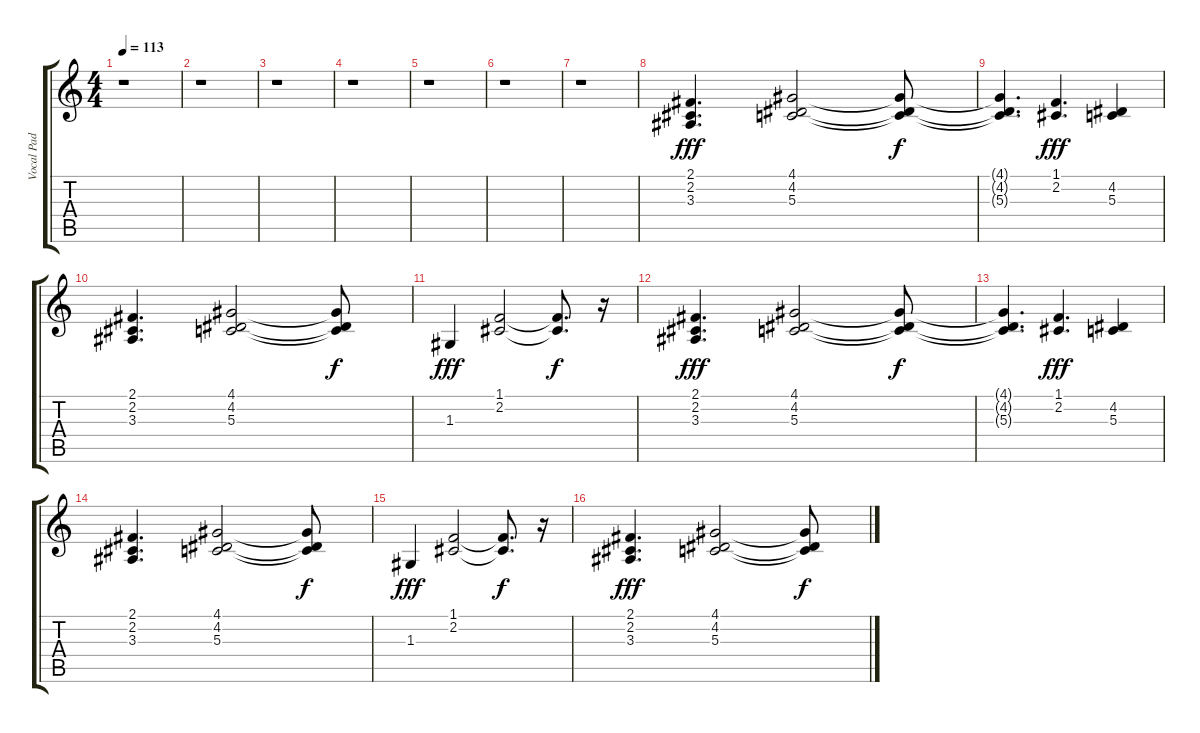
\track ("Vocal Pad" "Vocal Pad") {instrument synthvoice}
\staff {score tabs}
\tuning (E4 B3 G3 D3 A2 E2) {hide}
\ts (4 4)
\tempo 113
\clef g2
\ks c
r.1{dy fff} |
r.1 |
r.1 |
r.1 |
r.1 |
r.1 |
r.1 |
(2.1 2.2 3.3).4{d} (4.1 4.2 5.3).2 (4.1{t} 4.2{t} 5.3{t}).8{dy f} |
(4.1{t} 4.2{t} 5.3{t}).4{d} (1.1 2.2).4{d dy fff} (4.2 5.3).4 |
(2.1 2.2 3.3).4{d} (4.1 4.2 5.3).2 (4.1{t} 4.2{t} 5.3{t}).8{dy f} |
1.3.4{dy fff} (1.1 2.2).2 (1.1{t} 2.2{t}).8{d dy f} r.16 |
(2.1 2.2 3.3).4{d dy fff} (4.1 4.2 5.3).2 (4.1{t} 4.2{t} 5.3{t}).8{dy f} |
(4.1{t} 4.2{t} 5.3{t}).4{d} (1.1 2.2).4{d dy fff} (4.2 5.3).4 |
(2.1 2.2 3.3).4{d} (4.1 4.2 5.3).2 (4.1{t} 4.2{t} 5.3{t}).8{dy f} |
1.3.4{dy fff} (1.1 2.2).2 (1.1{t} 2.2{t}).8{d dy f} r.16 |
(2.1 2.2 3.3).4{d dy fff} (4.1 4.2 5.3).2 (4.1{t} 4.2{t} 5.3{t}).8{dy f}
